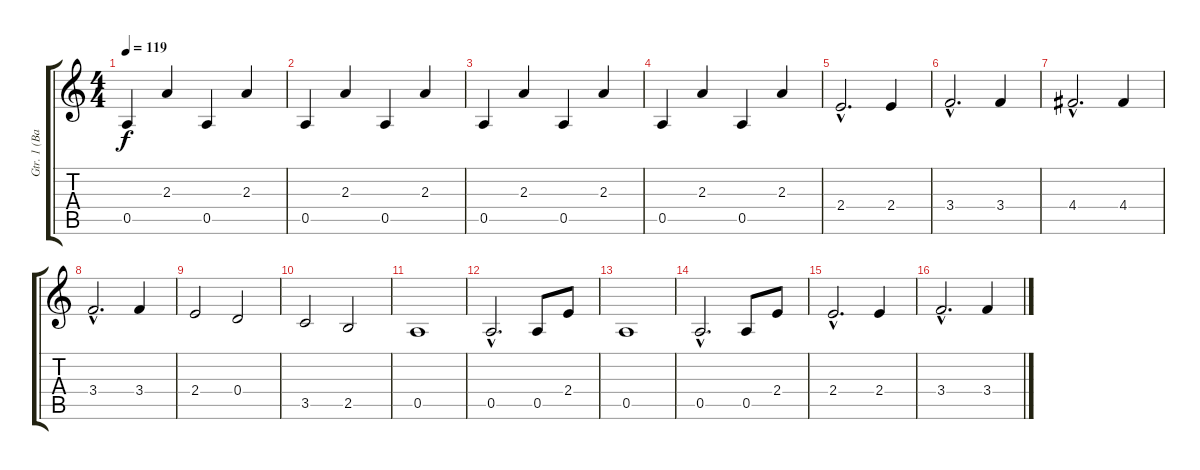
\track ("Gtr. 1 (Bass)" "Gtr. 1 (Ba") {instrument acousticguitarnylon}
\staff {score tabs}
\tuning (E4 B3 G3 D3 A2 E2) {hide}
\ts (4 4)
\tempo 119
\clef g2
\ks c
0.5.4{dy f} 2.3.4 0.5.4 2.3.4 |
0.5.4 2.3.4 0.5.4 2.3.4 |
0.5.4 2.3.4 0.5.4 2.3.4 |
0.5.4 2.3.4 0.5.4 2.3.4 |
2.4{hac}.2{d} 2.4.4 |
3.4{hac}.2{d} 3.4.4 |
4.4{hac}.2{d} 4.4.4 |
3.4{hac}.2{d} 3.4.4 |
2.4.2 0.4.2 |
3.5.2 2.5.2 |
0.5.1 |
0.5{hac}.2{d} 0.5.8 2.4.8 |
0.5.1 |
0.5{hac}.2{d} 0.5.8 2.4.8 |
2.4{hac}.2{d} 2.4.4 |
3.4{hac}.2{d} 3.4.4
